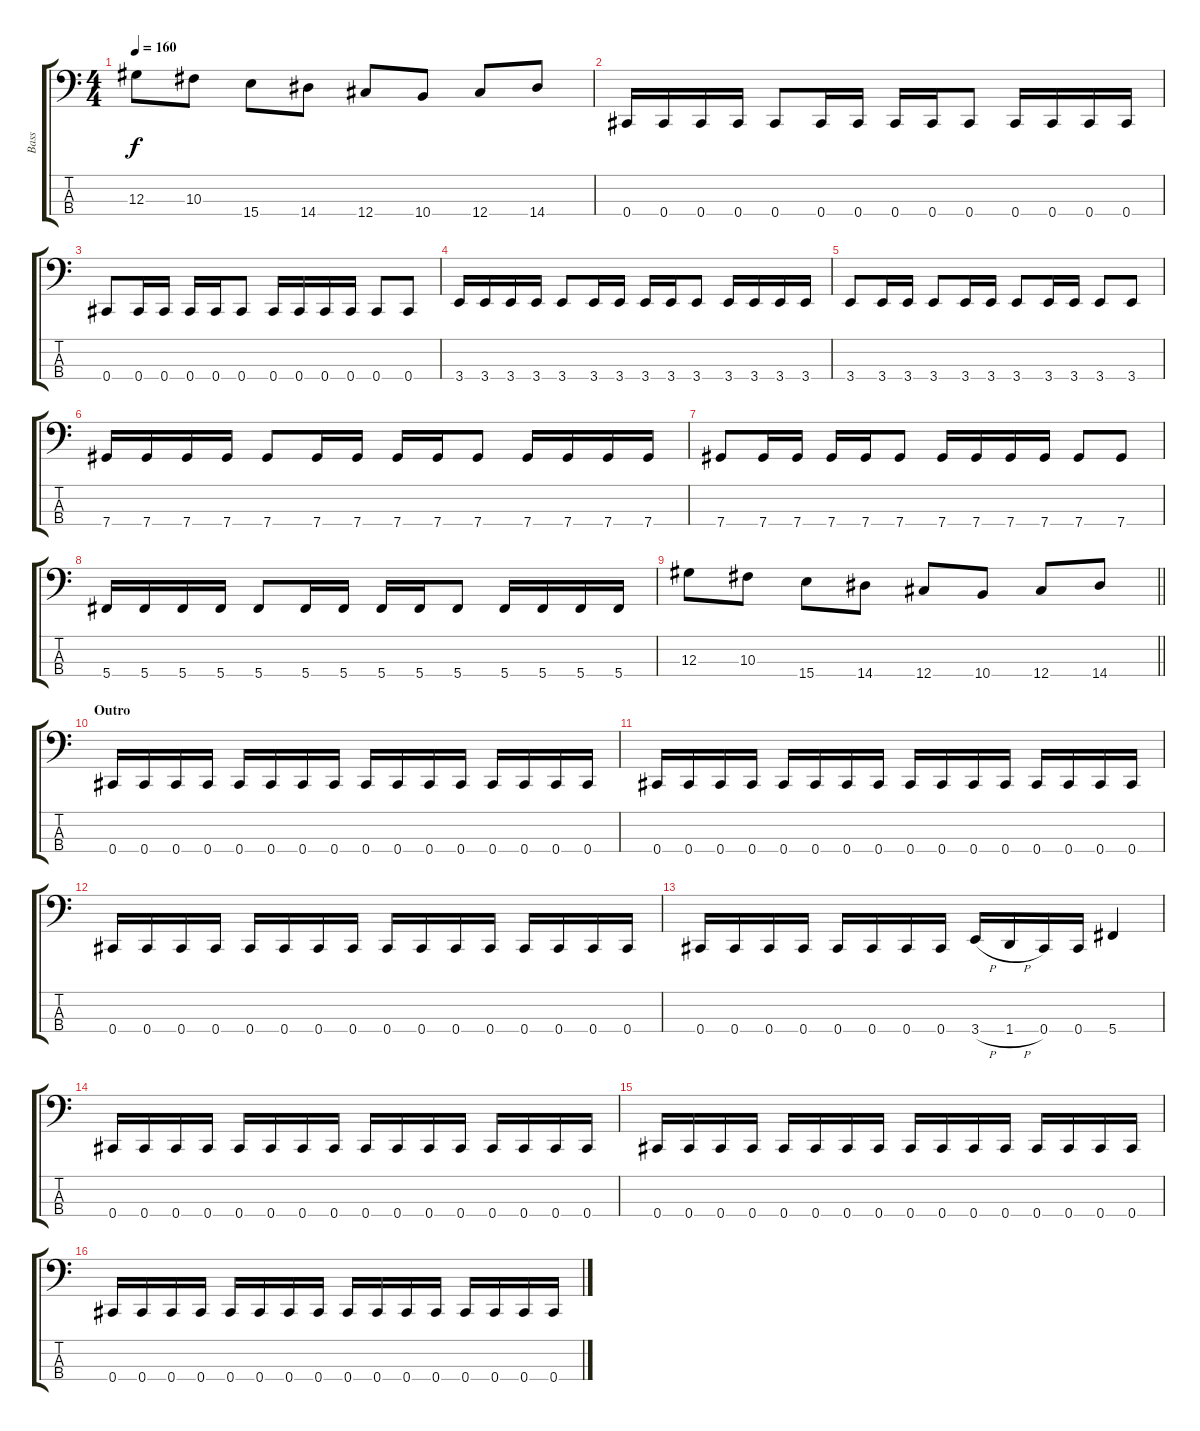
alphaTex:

\track ("Bass" "Bass") {instrument electricbassfinger}
\staff {score tabs}
\tuning (Gb2 Db2 Ab1 Db1) {hide}
\ts (4 4)
\tempo 160
\clef f4
\ks c
12.3.8{dy f} 10.3.8 15.4.8 14.4.8 12.4.8 10.4.8 12.4.8 14.4.8 |
0.4.16 0.4.16 0.4.16 0.4.16 0.4.8 0.4.16 0.4.16 0.4.16 0.4.16 0.4.8 0.4.16 0.4.16 0.4.16 0.4.16 |
0.4.8 0.4.16 0.4.16 0.4.16 0.4.16 0.4.8 0.4.16 0.4.16 0.4.16 0.4.16 0.4.8 0.4.8 |
3.4.16 3.4.16 3.4.16 3.4.16 3.4.8 3.4.16 3.4.16 3.4.16 3.4.16 3.4.8 3.4.16 3.4.16 3.4.16 3.4.16 |
3.4.8 3.4.16 3.4.16 3.4.8 3.4.16 3.4.16 3.4.8 3.4.16 3.4.16 3.4.8 3.4.8 |
7.4.16 7.4.16 7.4.16 7.4.16 7.4.8 7.4.16 7.4.16 7.4.16 7.4.16 7.4.8 7.4.16 7.4.16 7.4.16 7.4.16 |
7.4.8 7.4.16 7.4.16 7.4.16 7.4.16 7.4.8 7.4.16 7.4.16 7.4.16 7.4.16 7.4.8 7.4.8 |
5.4.16 5.4.16 5.4.16 5.4.16 5.4.8 5.4.16 5.4.16 5.4.16 5.4.16 5.4.8 5.4.16 5.4.16 5.4.16 5.4.16 |
\barLineRight lightlight
12.3.8 10.3.8 15.4.8 14.4.8 12.4.8 10.4.8 12.4.8 14.4.8 |
\section ("" "Outro")
0.4.16 0.4.16 0.4.16 0.4.16 0.4.16 0.4.16 0.4.16 0.4.16 0.4.16 0.4.16 0.4.16 0.4.16 0.4.16 0.4.16 0.4.16 0.4.16 |
0.4.16 0.4.16 0.4.16 0.4.16 0.4.16 0.4.16 0.4.16 0.4.16 0.4.16 0.4.16 0.4.16 0.4.16 0.4.16 0.4.16 0.4.16 0.4.16 |
0.4.16 0.4.16 0.4.16 0.4.16 0.4.16 0.4.16 0.4.16 0.4.16 0.4.16 0.4.16 0.4.16 0.4.16 0.4.16 0.4.16 0.4.16 0.4.16 |
0.4.16 0.4.16 0.4.16 0.4.16 0.4.16 0.4.16 0.4.16 0.4.16 3.4{h}.16 1.4{h}.16 0.4.16 0.4.16 5.4.4 |
0.4.16 0.4.16 0.4.16 0.4.16 0.4.16 0.4.16 0.4.16 0.4.16 0.4.16 0.4.16 0.4.16 0.4.16 0.4.16 0.4.16 0.4.16 0.4.16 |
0.4.16 0.4.16 0.4.16 0.4.16 0.4.16 0.4.16 0.4.16 0.4.16 0.4.16 0.4.16 0.4.16 0.4.16 0.4.16 0.4.16 0.4.16 0.4.16 |
0.4.16 0.4.16 0.4.16 0.4.16 0.4.16 0.4.16 0.4.16 0.4.16 0.4.16 0.4.16 0.4.16 0.4.16 0.4.16 0.4.16 0.4.16 0.4.16
